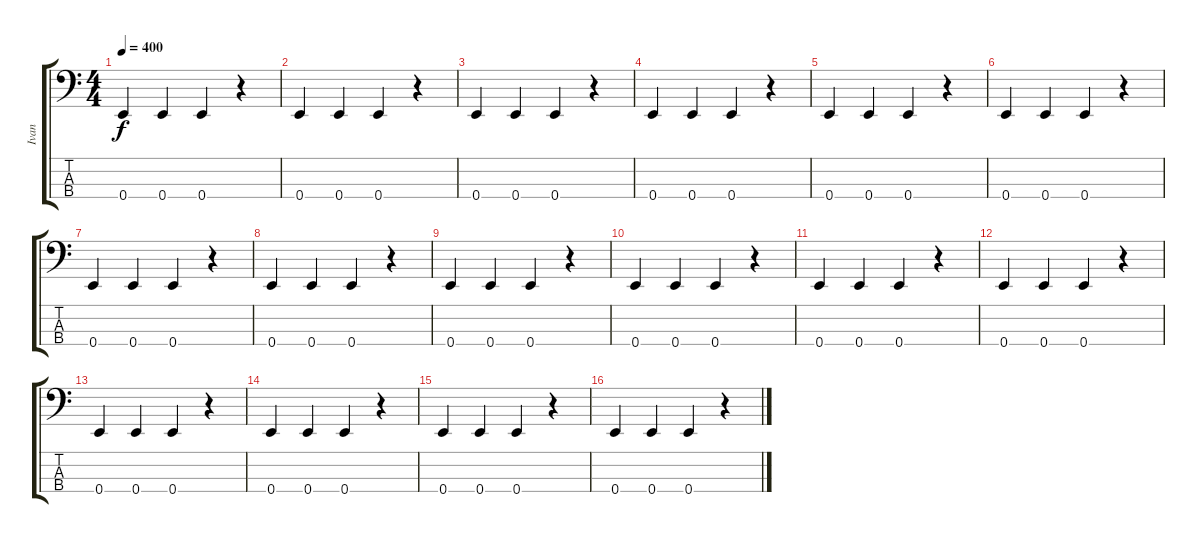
\track ("Ivan" "Ivan") {instrument electricbassfinger}
\staff {score tabs}
\tuning (G2 D2 A1 E1) {hide}
\ts (4 4)
\tempo 400
\clef f4
\ks c
0.4.4{dy f} 0.4.4 0.4.4 r.4 |
0.4.4 0.4.4 0.4.4 r.4 |
0.4.4 0.4.4 0.4.4 r.4 |
0.4.4 0.4.4 0.4.4 r.4 |
0.4.4 0.4.4 0.4.4 r.4 |
0.4.4 0.4.4 0.4.4 r.4 |
0.4.4 0.4.4 0.4.4 r.4 |
0.4.4 0.4.4 0.4.4 r.4 |
0.4.4 0.4.4 0.4.4 r.4 |
0.4.4 0.4.4 0.4.4 r.4 |
0.4.4 0.4.4 0.4.4 r.4 |
0.4.4 0.4.4 0.4.4 r.4 |
0.4.4 0.4.4 0.4.4 r.4 |
0.4.4 0.4.4 0.4.4 r.4 |
0.4.4 0.4.4 0.4.4 r.4 |
0.4.4 0.4.4 0.4.4 r.4
